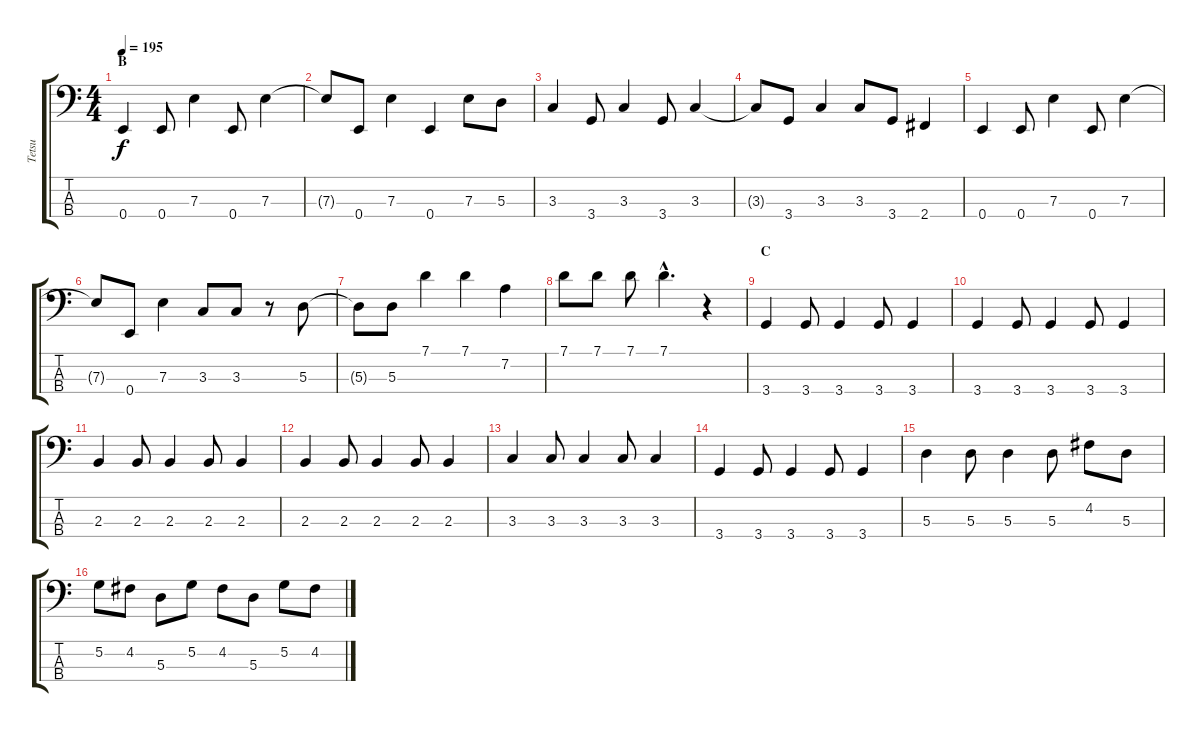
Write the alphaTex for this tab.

\track ("Tetsu" "Tetsu") {instrument electricbasspick}
\staff {score tabs}
\tuning (G2 D2 A1 E1) {hide}
\ts (4 4)
\section ("" "B")
\tempo 195
\clef f4
\ks c
0.4.4{dy f} 0.4.8 7.3.4 0.4.8 7.3.4 |
7.3{t}.8 0.4.8 7.3.4 0.4.4 7.3.8 5.3.8 |
3.3.4 3.4.8 3.3.4 3.4.8 3.3.4 |
3.3{t}.8 3.4.8 3.3.4 3.3.8 3.4.8 2.4.4 |
0.4.4 0.4.8 7.3.4 0.4.8 7.3.4 |
7.3{t}.8 0.4.8 7.3.4 3.3.8 3.3.8 r.8 5.3.8 |
5.3{t}.8 5.3.8 7.1.4 7.1.4 7.2.4 |
7.1.8 7.1.8 7.1.8 7.1{hac}.4{d} r.4 |
\section ("" "C")
3.4.4 3.4.8 3.4.4 3.4.8 3.4.4 |
3.4.4 3.4.8 3.4.4 3.4.8 3.4.4 |
2.3.4 2.3.8 2.3.4 2.3.8 2.3.4 |
2.3.4 2.3.8 2.3.4 2.3.8 2.3.4 |
3.3.4 3.3.8 3.3.4 3.3.8 3.3.4 |
3.4.4 3.4.8 3.4.4 3.4.8 3.4.4 |
5.3.4 5.3.8 5.3.4 5.3.8 4.2.8 5.3.8 |
5.2.8 4.2.8 5.3.8 5.2.8 4.2.8 5.3.8 5.2.8 4.2.8
